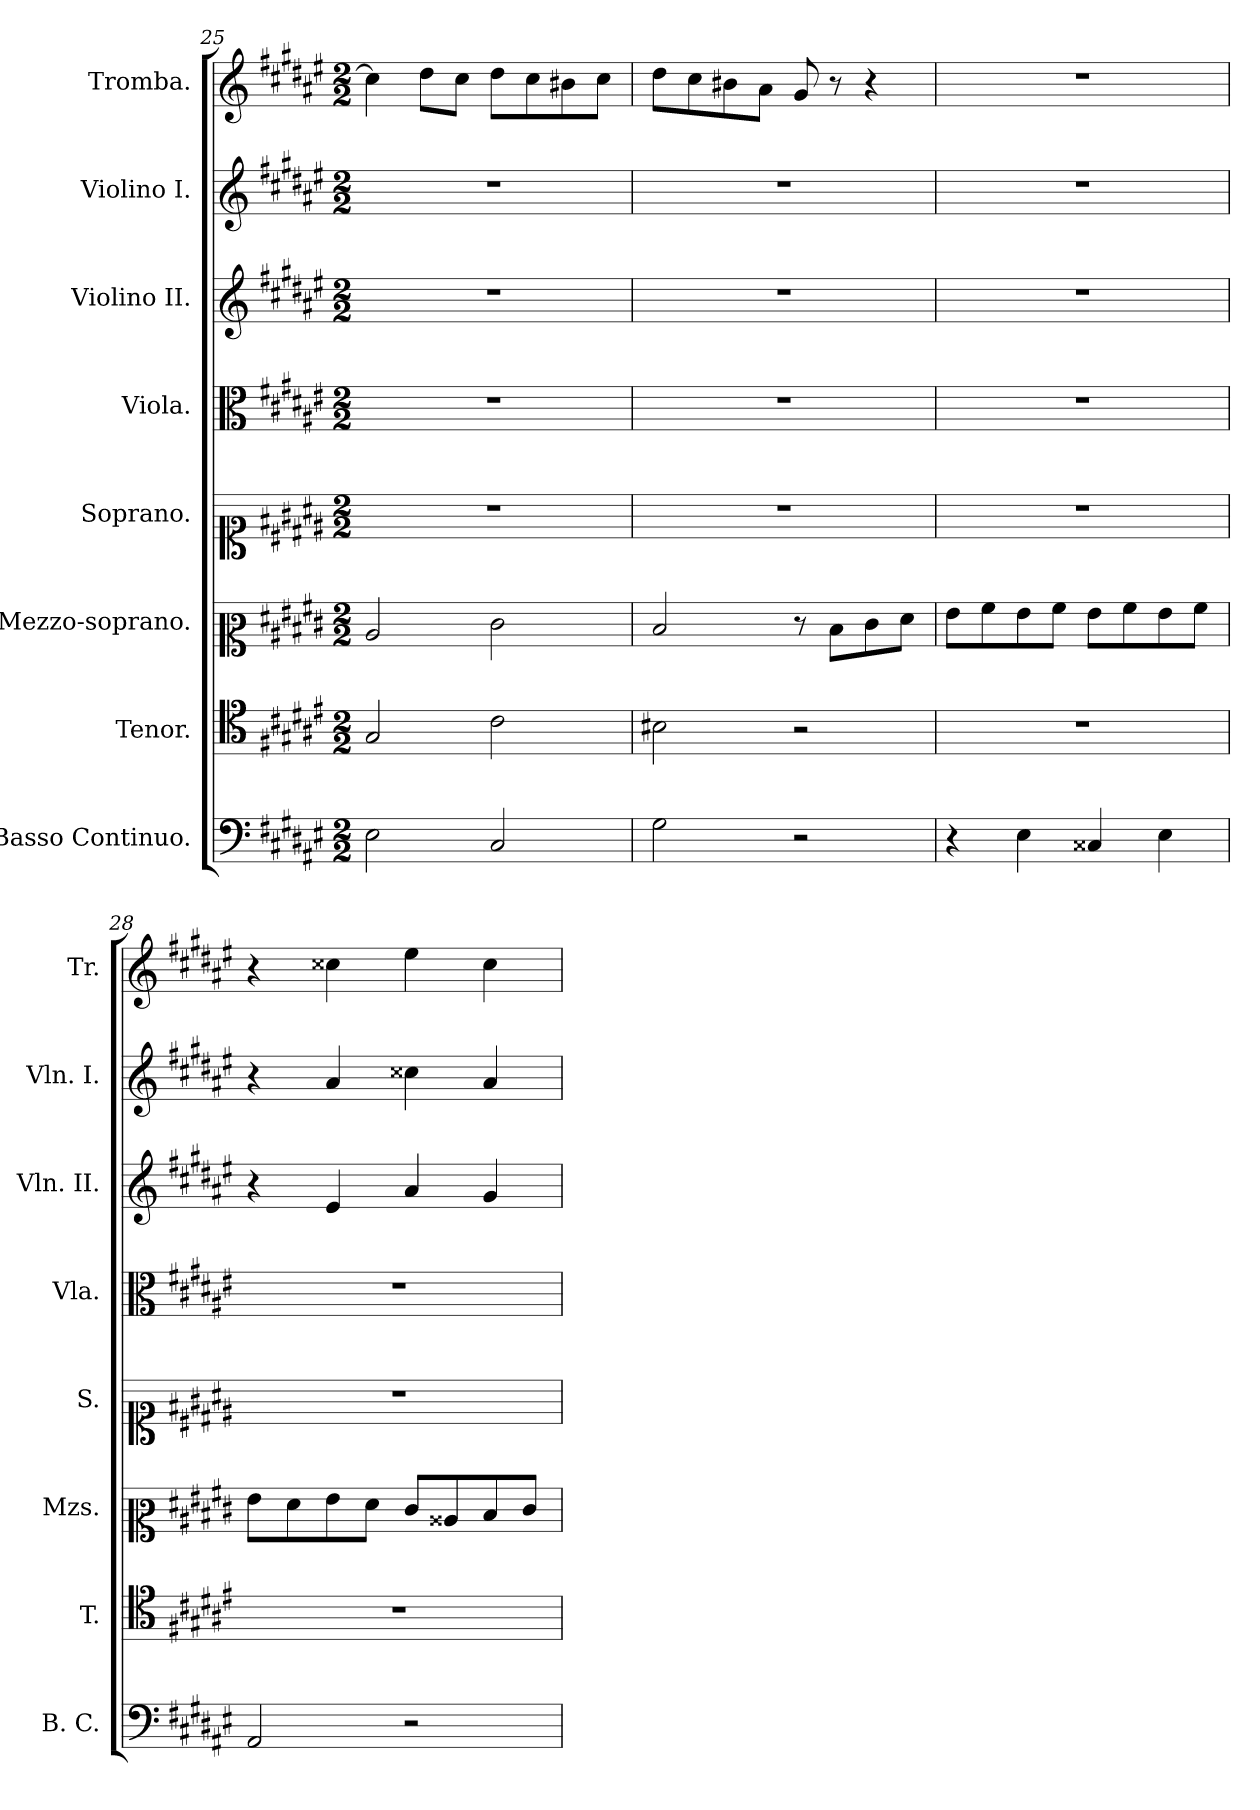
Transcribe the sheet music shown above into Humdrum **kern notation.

**kern	**kern	**kern	**kern	**kern	**kern	**kern	**kern
*part8	*part7	*part6	*part5	*part4	*part3	*part2	*part1
*staff8	*staff7	*staff6	*staff5	*staff4	*staff3	*staff2	*staff1
*I"Basso Continuo.	*I"Tenor.	*I"Mezzo-soprano.	*I"Soprano.	*I"Viola.	*I"Violino II.	*I"Violino I.	*I"Tromba.
*I'B. C.	*I'T.	*I'Mzs.	*I'S.	*I'Vla.	*I'Vln. II.	*I'Vln. I.	*I'Tr.
*clefF4	*clefC4	*clefC2	*clefC1	*clefC3	*clefG2	*clefG2	*clefG2
*k[f#c#g#d#a#e#]	*k[f#c#g#d#a#e#]	*k[f#c#g#d#a#e#]	*k[f#c#g#d#a#e#]	*k[f#c#g#d#a#e#]	*k[f#c#g#d#a#e#]	*k[f#c#g#d#a#e#]	*k[f#c#g#d#a#e#]
*M2/2	*M2/2	*M2/2	*M2/2	*M2/2	*M2/2	*M2/2	*M2/2
=25	=25	=25	=25	=25	=25	=25	=25
2E#\	2G#/	2c#/	1r	1r	1r	1r	4cc#\]
.	.	.	.	.	.	.	8dd#\L
.	.	.	.	.	.	.	8cc#\J
2C#/	2c#\	2e#\	.	.	.	.	8dd#\L
.	.	.	.	.	.	.	8cc#\
.	.	.	.	.	.	.	8b#X\
.	.	.	.	.	.	.	8cc#\J
=26	=26	=26	=26	=26	=26	=26	=26
2G#\	2B#X\	2d#/	1r	1r	1r	1r	8dd#\L
.	.	.	.	.	.	.	8cc#\
.	.	.	.	.	.	.	8b#X\
.	.	.	.	.	.	.	8a#\J
2r	2r	8r	.	.	.	.	8g#/
.	.	8d#\L	.	.	.	.	8r
.	.	8e#\	.	.	.	.	4r
.	.	8f#\J	.	.	.	.	.
=27	=27	=27	=27	=27	=27	=27	=27
4r	1r	8g#\L	1r	1r	1r	1r	1r
.	.	8a#\	.	.	.	.	.
4E#\	.	8g#\	.	.	.	.	.
.	.	8a#\J	.	.	.	.	.
4C##X/	.	8g#\L	.	.	.	.	.
.	.	8a#\	.	.	.	.	.
4E#\	.	8g#\	.	.	.	.	.
.	.	8a#\J	.	.	.	.	.
=28	=28	=28	=28	=28	=28	=28	=28
2AA#/	1r	8g#\L	1r	1r	4r	4r	4r
.	.	8f#\	.	.	.	.	.
.	.	8g#\	.	.	4e#/	4a#/	4cc##X\
.	.	8f#\J	.	.	.	.	.
2r	.	8e#/L	.	.	4a#/	4cc##X\	4ee#\
.	.	8c##X/	.	.	.	.	.
.	.	8d#/	.	.	4g#/	4a#/	4cc##\
.	.	8e#/J	.	.	.	.	.
=	=	=	=	=	=	=	=
*-	*-	*-	*-	*-	*-	*-	*-
